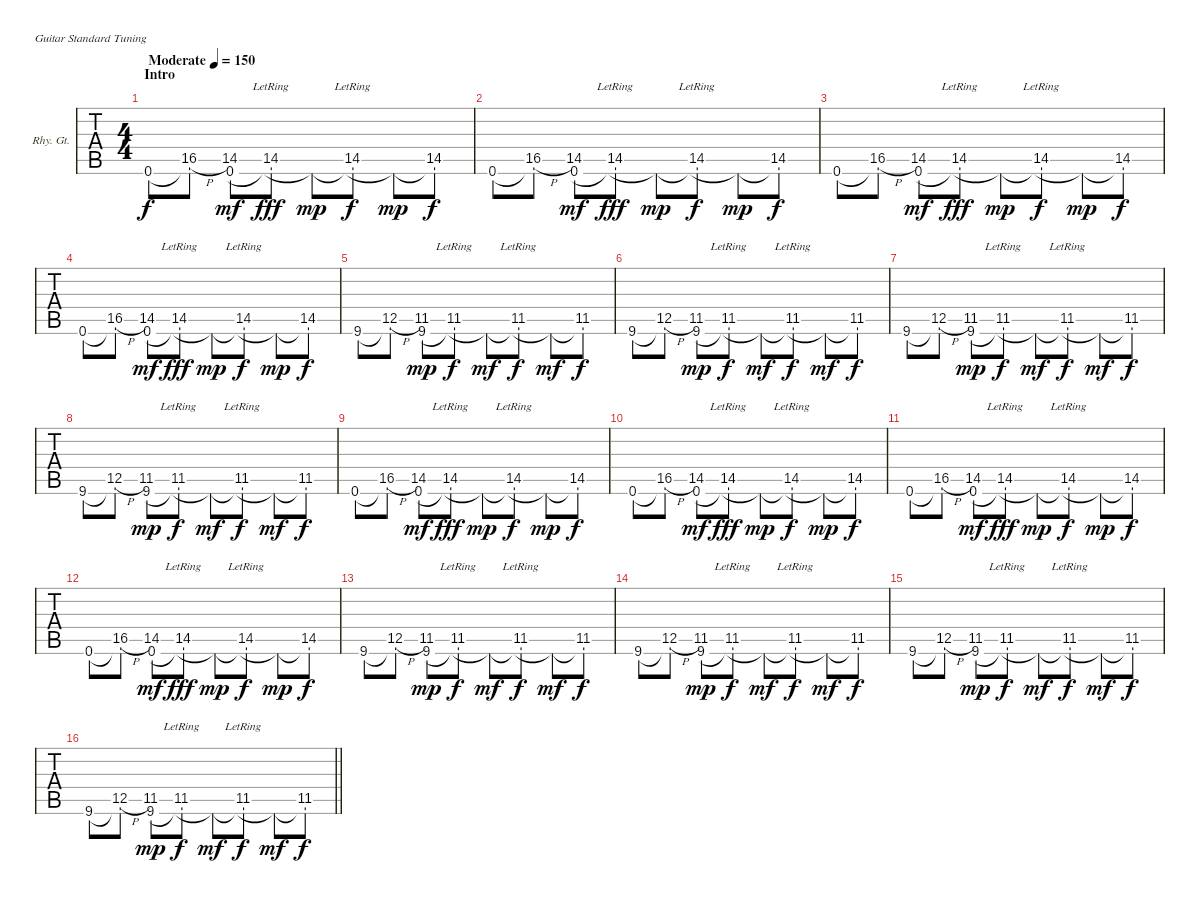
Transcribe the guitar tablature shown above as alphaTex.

\bracketExtendMode groupsimilarinstruments
\firstSystemTrackNameOrientation horizontal
\otherSystemsTrackNameOrientation horizontal
\track ("Rhythm Guitar" "Rhy. Gt.") {instrument overdrivenguitar}
\staff {tabs}
\tuning (E4 B3 G3 D3 A2 E2)
\ts (4 4)
\beaming (8 2 2 2 2)
\section ("" "Intro")
\tempo (150 "Moderate")
\clef g2
\ks e
0.6.8{dy f instrument overdrivenguitar} (0.6{t} 16.5{h}).8 (0.6 14.5).8{dy mf} (14.5{lr} 0.6{t}).8{dy fff} 0.6{t}.8{dy mp} (14.5{lr} 0.6{t}).8{dy f} 0.6{t}.8{dy mp} (14.5 0.6{t}).8{dy f} |
0.6.8 (0.6{t} 16.5{h}).8 (0.6 14.5).8{dy mf} (14.5{lr} 0.6{t}).8{dy fff} 0.6{t}.8{dy mp} (14.5{lr} 0.6{t}).8{dy f} 0.6{t}.8{dy mp} (14.5 0.6{t}).8{dy f} |
0.6.8 (0.6{t} 16.5{h}).8 (0.6 14.5).8{dy mf} (14.5{lr} 0.6{t}).8{dy fff} 0.6{t}.8{dy mp} (14.5{lr} 0.6{t}).8{dy f} 0.6{t}.8{dy mp} (14.5 0.6{t}).8{dy f} |
0.6.8 (0.6{t} 16.5{h}).8 (0.6 14.5).8{dy mf} (14.5{lr} 0.6{t}).8{dy fff} 0.6{t}.8{dy mp} (14.5{lr} 0.6{t}).8{dy f} 0.6{t}.8{dy mp} (14.5 0.6{t}).8{dy f} |
9.6.8 (12.5{h} 9.6{t}).8 (9.6 11.5).8{dy mp} (11.5{lr} 9.6{t}).8{dy f} 9.6{t}.8{dy mf} (11.5{lr} 9.6{t}).8{dy f} 9.6{t}.8{dy mf} (11.5 9.6{t}).8{dy f} |
9.6.8 (12.5{h} 9.6{t}).8 (9.6 11.5).8{dy mp} (11.5{lr} 9.6{t}).8{dy f} 9.6{t}.8{dy mf} (11.5{lr} 9.6{t}).8{dy f} 9.6{t}.8{dy mf} (11.5 9.6{t}).8{dy f} |
9.6.8 (12.5{h} 9.6{t}).8 (9.6 11.5).8{dy mp} (11.5{lr} 9.6{t}).8{dy f} 9.6{t}.8{dy mf} (11.5{lr} 9.6{t}).8{dy f} 9.6{t}.8{dy mf} (11.5 9.6{t}).8{dy f} |
9.6.8 (12.5{h} 9.6{t}).8 (9.6 11.5).8{dy mp} (11.5{lr} 9.6{t}).8{dy f} 9.6{t}.8{dy mf} (11.5{lr} 9.6{t}).8{dy f} 9.6{t}.8{dy mf} (11.5 9.6{t}).8{dy f} |
0.6.8 (0.6{t} 16.5{h}).8 (0.6 14.5).8{dy mf} (14.5{lr} 0.6{t}).8{dy fff} 0.6{t}.8{dy mp} (14.5{lr} 0.6{t}).8{dy f} 0.6{t}.8{dy mp} (14.5 0.6{t}).8{dy f} |
0.6.8 (0.6{t} 16.5{h}).8 (0.6 14.5).8{dy mf} (14.5{lr} 0.6{t}).8{dy fff} 0.6{t}.8{dy mp} (14.5{lr} 0.6{t}).8{dy f} 0.6{t}.8{dy mp} (14.5 0.6{t}).8{dy f} |
0.6.8 (0.6{t} 16.5{h}).8 (0.6 14.5).8{dy mf} (14.5{lr} 0.6{t}).8{dy fff} 0.6{t}.8{dy mp} (14.5{lr} 0.6{t}).8{dy f} 0.6{t}.8{dy mp} (14.5 0.6{t}).8{dy f} |
0.6.8 (0.6{t} 16.5{h}).8 (0.6 14.5).8{dy mf} (14.5{lr} 0.6{t}).8{dy fff} 0.6{t}.8{dy mp} (14.5{lr} 0.6{t}).8{dy f} 0.6{t}.8{dy mp} (14.5 0.6{t}).8{dy f} |
9.6.8 (12.5{h} 9.6{t}).8 (9.6 11.5).8{dy mp} (11.5{lr} 9.6{t}).8{dy f} 9.6{t}.8{dy mf} (11.5{lr} 9.6{t}).8{dy f} 9.6{t}.8{dy mf} (11.5 9.6{t}).8{dy f} |
9.6.8 (12.5{h} 9.6{t}).8 (9.6 11.5).8{dy mp} (11.5{lr} 9.6{t}).8{dy f} 9.6{t}.8{dy mf} (11.5{lr} 9.6{t}).8{dy f} 9.6{t}.8{dy mf} (11.5 9.6{t}).8{dy f} |
9.6.8 (12.5{h} 9.6{t}).8 (9.6 11.5).8{dy mp} (11.5{lr} 9.6{t}).8{dy f} 9.6{t}.8{dy mf} (11.5{lr} 9.6{t}).8{dy f} 9.6{t}.8{dy mf} (11.5 9.6{t}).8{dy f} |
\barLineRight lightlight
9.6.8 (12.5{h} 9.6{t}).8 (9.6 11.5).8{dy mp} (11.5{lr} 9.6{t}).8{dy f} 9.6{t}.8{dy mf} (11.5{lr} 9.6{t}).8{dy f} 9.6{t}.8{dy mf} (11.5 9.6{t}).8{dy f}
